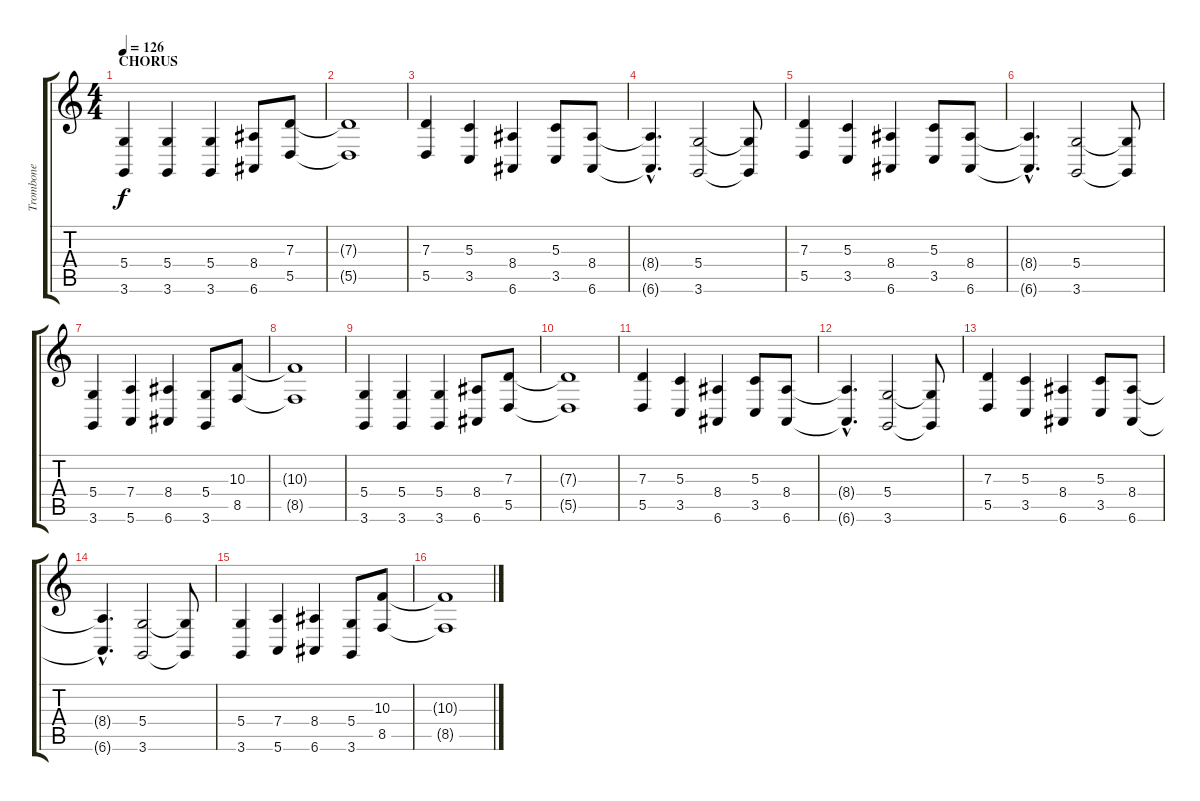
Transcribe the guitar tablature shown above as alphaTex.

\track ("Trombone" "Trombone") {instrument trombone}
\staff {score tabs}
\tuning (E4 B3 G3 D3 A2 E2) {hide}
\ts (4 4)
\section ("" "CHORUS")
\tempo 126
\clef g2
\ks c
(5.4 3.6).4{dy f} (5.4 3.6).4 (5.4 3.6).4 (8.4 6.6).8 (7.3 5.5).8 |
(7.3{t} 5.5{t}).1 |
(7.3 5.5).4 (5.3 3.5).4 (8.4 6.6).4 (5.3 3.5).8 (8.4 6.6).8 |
(8.4{hac t} 6.6{hac t}).4{d} (5.4 3.6).2 (5.4{t} 3.6{t}).8 |
(7.3 5.5).4 (5.3 3.5).4 (8.4 6.6).4 (5.3 3.5).8 (8.4 6.6).8 |
(8.4{hac t} 6.6{hac t}).4{d} (5.4 3.6).2 (5.4{t} 3.6{t}).8 |
(5.4 3.6).4 (7.4 5.6).4 (8.4 6.6).4 (5.4 3.6).8 (10.3 8.5).8 |
(10.3{t} 8.5{t}).1 |
(5.4 3.6).4 (5.4 3.6).4 (5.4 3.6).4 (8.4 6.6).8 (7.3 5.5).8 |
(7.3{t} 5.5{t}).1 |
(7.3 5.5).4 (5.3 3.5).4 (8.4 6.6).4 (5.3 3.5).8 (8.4 6.6).8 |
(8.4{hac t} 6.6{hac t}).4{d} (5.4 3.6).2 (5.4{t} 3.6{t}).8 |
(7.3 5.5).4 (5.3 3.5).4 (8.4 6.6).4 (5.3 3.5).8 (8.4 6.6).8 |
(8.4{hac t} 6.6{hac t}).4{d} (5.4 3.6).2 (5.4{t} 3.6{t}).8 |
(5.4 3.6).4 (7.4 5.6).4 (8.4 6.6).4 (5.4 3.6).8 (10.3 8.5).8 |
(10.3{t} 8.5{t}).1
